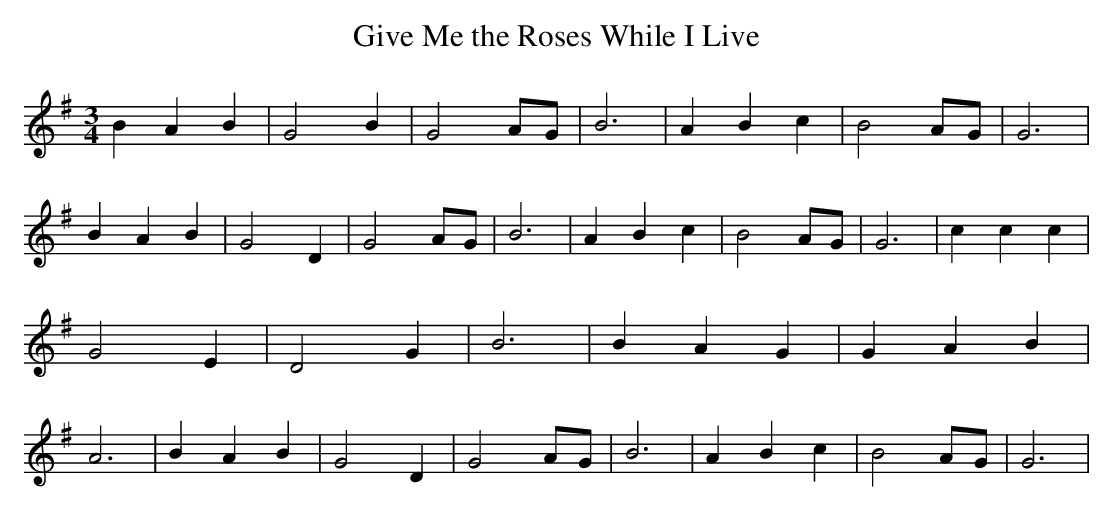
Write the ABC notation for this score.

X:1
T:Give Me the Roses While I Live
M:3/4
L:1/4
K:G
 B A B| G2 B| G2A/2-G/2| B3| A B c| B2A/2-G/2| G3| B A B| G2 D| G2A/2-G/2|\
 B3| A B c| B2A/2-G/2| G3| c c c| G2 E| D2 G| B3| B A G| G- A B| A3|\
 B A B| G2 D| G2A/2-G/2| B3| A B c| B2A/2-G/2| G3|
